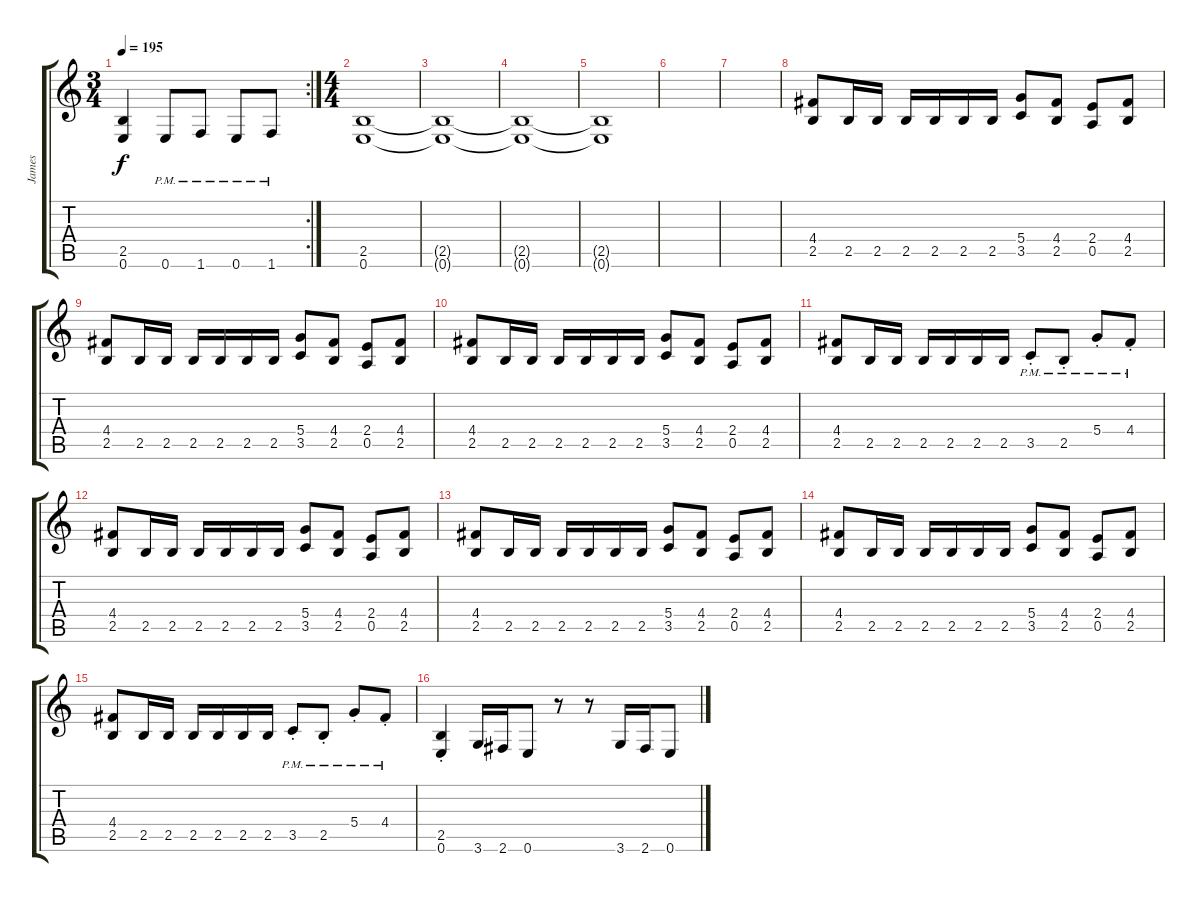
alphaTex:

\track ("James" "James") {instrument distortionguitar}
\staff {score tabs}
\tuning (E4 B3 G3 D3 A2 E2) {hide}
\rc 2
\ts (3 4)
\tempo 195
\clef g2
\ks c
(2.5 0.6).4{dy f} 0.6{pm}.8 1.6{pm}.8 0.6{pm}.8 1.6{pm}.8 |
\ts (4 4)
(2.5 0.6).1 |
(2.5{t} 0.6{t}).1 |
(2.5{t} 0.6{t}).1 |
(2.5{t} 0.6{t}).1 |
|
|
(4.4 2.5).8 2.5.16 2.5.16 2.5.16 2.5.16 2.5.16 2.5.16 (5.4 3.5).8 (4.4 2.5).8 (2.4 0.5).8 (4.4 2.5).8 |
(4.4 2.5).8 2.5.16 2.5.16 2.5.16 2.5.16 2.5.16 2.5.16 (5.4 3.5).8 (4.4 2.5).8 (2.4 0.5).8 (4.4 2.5).8 |
(4.4 2.5).8 2.5.16 2.5.16 2.5.16 2.5.16 2.5.16 2.5.16 (5.4 3.5).8 (4.4 2.5).8 (2.4 0.5).8 (4.4 2.5).8 |
(4.4 2.5).8 2.5.16 2.5.16 2.5.16 2.5.16 2.5.16 2.5.16 3.5{pm st}.8 2.5{pm st}.8 5.4{pm st}.8 4.4{pm st}.8 |
(4.4 2.5).8 2.5.16 2.5.16 2.5.16 2.5.16 2.5.16 2.5.16 (5.4 3.5).8 (4.4 2.5).8 (2.4 0.5).8 (4.4 2.5).8 |
(4.4 2.5).8 2.5.16 2.5.16 2.5.16 2.5.16 2.5.16 2.5.16 (5.4 3.5).8 (4.4 2.5).8 (2.4 0.5).8 (4.4 2.5).8 |
(4.4 2.5).8 2.5.16 2.5.16 2.5.16 2.5.16 2.5.16 2.5.16 (5.4 3.5).8 (4.4 2.5).8 (2.4 0.5).8 (4.4 2.5).8 |
(4.4 2.5).8 2.5.16 2.5.16 2.5.16 2.5.16 2.5.16 2.5.16 3.5{pm st}.8 2.5{pm st}.8 5.4{pm st}.8 4.4{pm st}.8 |
(2.5{st} 0.6{st}).4 3.6.16 2.6.16 0.6.8 r.8 r.8 3.6.16 2.6.16 0.6.8
